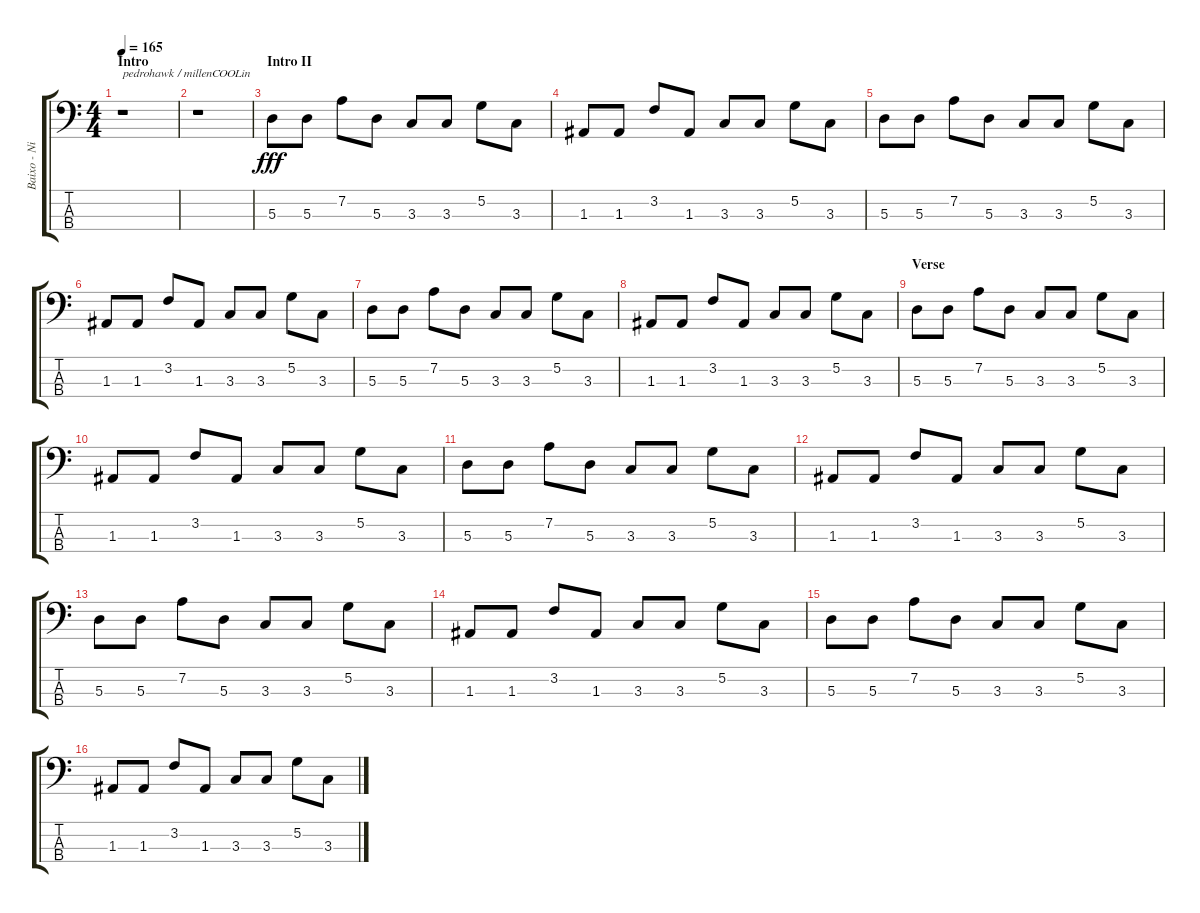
\track ("Baixo - Nikola" "Baixo - Ni") {instrument electricbasspick}
\staff {score tabs}
\tuning (G2 D2 A1 E1) {hide}
\ts (4 4)
\section ("" "Intro")
\tempo 165
\clef f4
\ks c
r.1{txt "pedrohawk / millenCOOLin" dy fff instrument electricbasspick} |
r.1 |
\section ("" "Intro II")
5.3.8 5.3.8 7.2.8 5.3.8 3.3.8 3.3.8 5.2.8 3.3.8 |
1.3.8 1.3.8 3.2.8 1.3.8 3.3.8 3.3.8 5.2.8 3.3.8 |
5.3.8 5.3.8 7.2.8 5.3.8 3.3.8 3.3.8 5.2.8 3.3.8 |
1.3.8 1.3.8 3.2.8 1.3.8 3.3.8 3.3.8 5.2.8 3.3.8 |
5.3.8 5.3.8 7.2.8 5.3.8 3.3.8 3.3.8 5.2.8 3.3.8 |
1.3.8 1.3.8 3.2.8 1.3.8 3.3.8 3.3.8 5.2.8 3.3.8 |
\section ("" "Verse")
5.3.8 5.3.8 7.2.8 5.3.8 3.3.8 3.3.8 5.2.8 3.3.8 |
1.3.8 1.3.8 3.2.8 1.3.8 3.3.8 3.3.8 5.2.8 3.3.8 |
5.3.8 5.3.8 7.2.8 5.3.8 3.3.8 3.3.8 5.2.8 3.3.8 |
1.3.8 1.3.8 3.2.8 1.3.8 3.3.8 3.3.8 5.2.8 3.3.8 |
5.3.8 5.3.8 7.2.8 5.3.8 3.3.8 3.3.8 5.2.8 3.3.8 |
1.3.8 1.3.8 3.2.8 1.3.8 3.3.8 3.3.8 5.2.8 3.3.8 |
5.3.8 5.3.8 7.2.8 5.3.8 3.3.8 3.3.8 5.2.8 3.3.8 |
1.3.8 1.3.8 3.2.8 1.3.8 3.3.8 3.3.8 5.2.8 3.3.8
